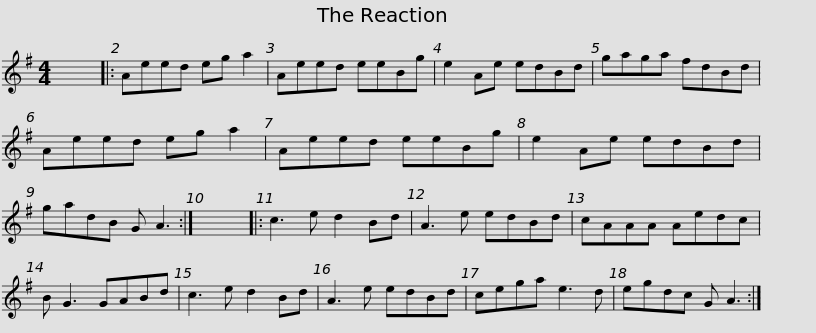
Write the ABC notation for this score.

X:1
L:1/8
M:4/4
I:linebreak $
K:G
V:1 treble
V:1
 x8 |: Aeed eg a2 | Aeed eeBg | e2 Ae edBd | gaga fdBd | %5
 Aeed eg a2 |$ Aeed eeBg | e2 Ae edBd | gadB G A3 :| x8 |: %10
 c3 e d2 Bd | A3 e edBd |$ cAAA Aedc | B G3 GABd | c3 e d2 Bd | %15
 A3 e edBd | cega e3 d | egdc G A3 :| %18
